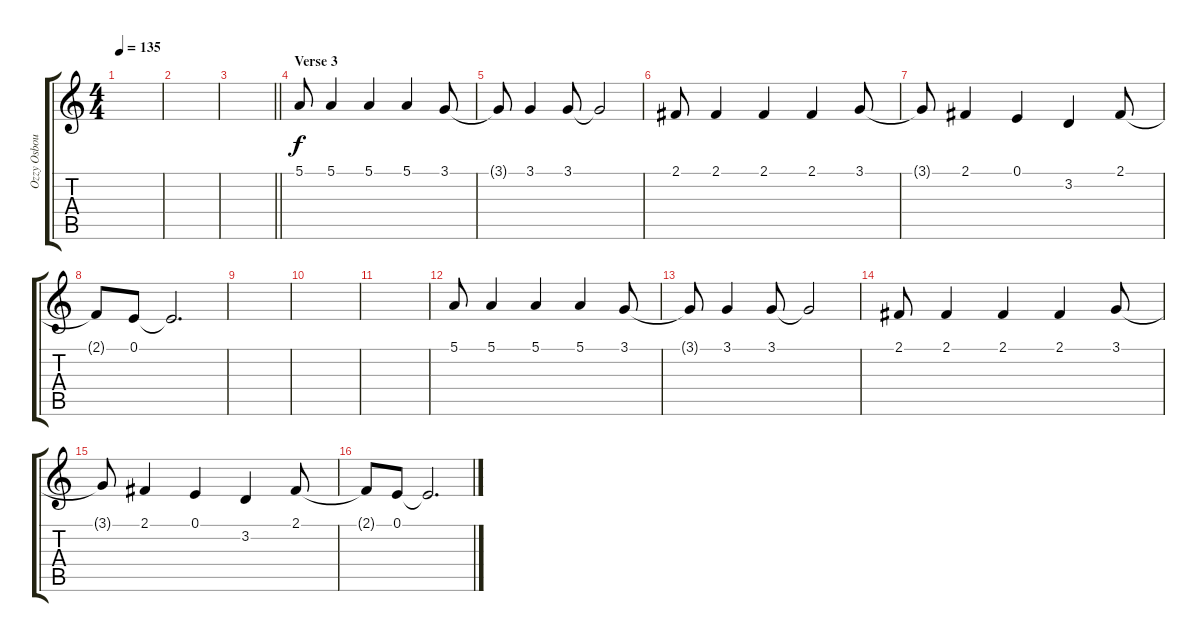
\track ("Ozzy Osbourne (vocal)" "Ozzy Osbou") {instrument fx4atmosphere}
\staff {score tabs}
\tuning (E4 B3 G3 D3 A2 E2) {hide}
\ts (4 4)
\tempo 135
\clef g2
\ks c
|
|
\barLineRight lightlight
|
\section ("" "Verse 3")
5.1.8 5.1.4 5.1.4 5.1.4 3.1.8 |
3.1{t}.8 3.1.4 3.1.8 3.1{t}.2 |
2.1.8 2.1.4 2.1.4 2.1.4 3.1.8 |
3.1{t}.8 2.1.4 0.1.4 3.2.4 2.1.8 |
2.1{t}.8 0.1.8 0.1{t}.2{d} |
|
|
|
5.1.8 5.1.4 5.1.4 5.1.4 3.1.8 |
3.1{t}.8 3.1.4 3.1.8 3.1{t}.2 |
2.1.8 2.1.4 2.1.4 2.1.4 3.1.8 |
3.1{t}.8 2.1.4 0.1.4 3.2.4 2.1.8 |
2.1{t}.8 0.1.8 0.1{t}.2{d}
